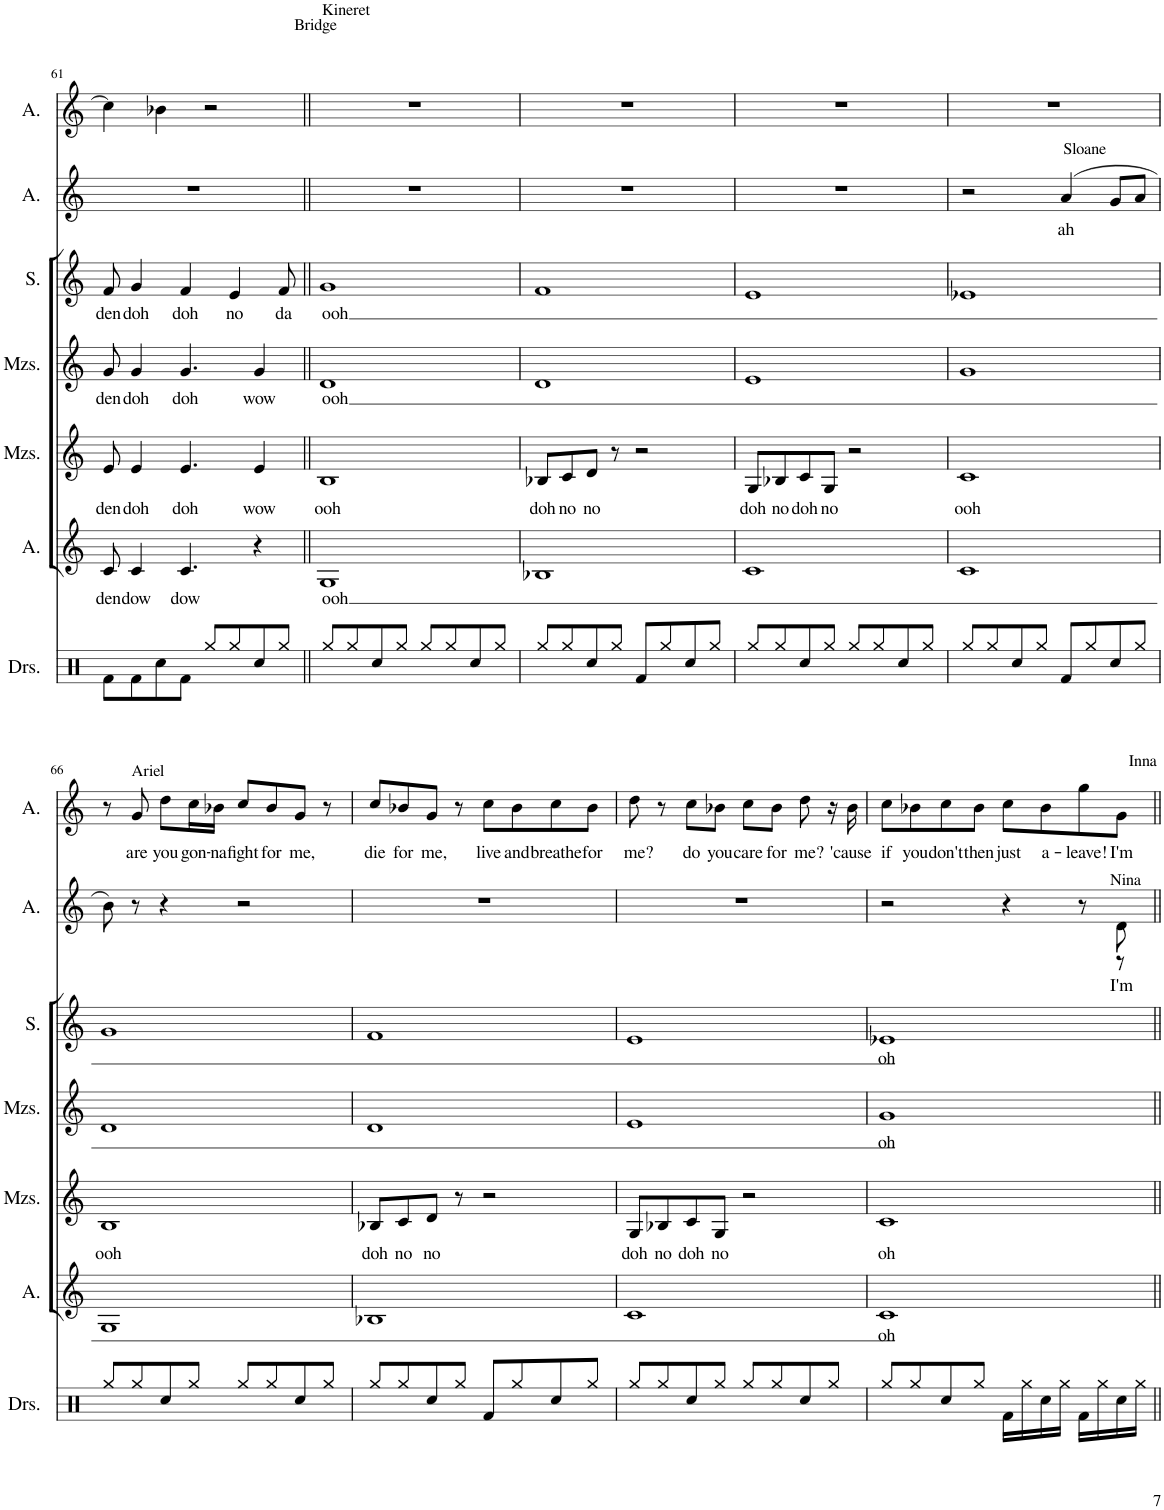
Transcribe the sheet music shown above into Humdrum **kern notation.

**kern	**kern	**text	**kern	**text	**kern	**text	**kern	**text	**kern	**text	**kern	**text
*part7	*part6	*part6	*part5	*part5	*part4	*part4	*part3	*part3	*part2	*part2	*part1	*part1
*staff7	*staff6	*staff6	*staff5	*staff5	*staff4	*staff4	*staff3	*staff3	*staff2	*staff2	*staff1	*staff1
*I"Drumset	*I"Alto	*	*I"Mezzo-soprano	*	*I"Mezzo-soprano	*	*I"Soprano	*	*I"Alto	*	*I"Alto	*
*I'Drs.	*I'A.	*	*I'Mzs.	*	*I'Mzs.	*	*I'S.	*	*I'A.	*	*I'A.	*
!!LO:PB:g=z
*clefX	*clefG2	*	*clefG2	*	*clefG2	*	*clefG2	*	*clefG2	*	*clefG2	*
*k[]	*k[]	*	*k[]	*	*k[]	*	*k[]	*	*k[]	*	*k[]	*
*M4/4	*M4/4	*	*M4/4	*	*M4/4	*	*M4/4	*	*M4/4	*	*M4/4	*
=61	=61	=61	=61	=61	=61	=61	=61	=61	=61	=61	=61	=61
!	!	!LO:LY:b	!	!LO:LY:b	!	!LO:LY:b	!	!LO:LY:b	!	!	!	!
8Rf\L	8c/	den	8e/	den	8g/	den	8f/	den	1r	.	4cc\]	.
!	!	!LO:LY:b	!	!LO:LY:b	!	!LO:LY:b	!	!LO:LY:b	!	!	!	!
8Rf\	4c/	dow	4e/	doh	4g/	doh	4g/	doh	.	.	.	.
8Rcc\	.	.	.	.	.	.	.	.	.	.	4b-X\	.
!	!	!LO:LY:b	!	!LO:LY:b	!	!LO:LY:b	!	!LO:LY:b	!	!	!	!
8Rf\J	4.c/	dow	4.e/	doh	4.g/	doh	4f/	doh	.	.	.	.
8Rgg/L	.	.	.	.	.	.	.	.	.	.	2r	.
!	!	!	!	!	!	!	!	!LO:LY:b	!	!	!	!
8Rgg/	.	.	.	.	.	.	4e/	no	.	.	.	.
!	!	!	!	!LO:LY:b	!	!LO:LY:b	!	!	!	!	!	!
8Rcc/	4r	.	4e/	wow	4g/	wow	.	.	.	.	.	.
!	!	!	!	!	!	!	!	!LO:LY:b	!	!	!	!
8Rgg/J	.	.	.	.	.	.	8f/	da	.	.	.	.
=62||	=62||	=62||	=62||	=62||	=62||	=62||	=62||	=62||	=62||	=62||	=62||	=62||
!	!	!	!	!	!	!	!	!	!	!	!LO:TX:a:t=Bridge	!
!	!	!	!	!	!	!	!	!	!	!	!LO:TX:a:t=Kineret	!
!	!	!LO:LY:b	!	!LO:LY:b	!	!LO:LY:b	!	!LO:LY:b	!	!	!	!
8Rgg/L	1G	ooh	1B	ooh	1d	ooh	1g	ooh	1r	.	1r	.
8Rgg/	.	.	.	.	.	.	.	.	.	.	.	.
8Rcc/	.	.	.	.	.	.	.	.	.	.	.	.
8Rgg/J	.	.	.	.	.	.	.	.	.	.	.	.
8Rgg/L	.	.	.	.	.	.	.	.	.	.	.	.
8Rgg/	.	.	.	.	.	.	.	.	.	.	.	.
8Rcc/	.	.	.	.	.	.	.	.	.	.	.	.
8Rgg/J	.	.	.	.	.	.	.	.	.	.	.	.
=63	=63	=63	=63	=63	=63	=63	=63	=63	=63	=63	=63	=63
!	!	!	!	!LO:LY:b	!	!	!	!	!	!	!	!
8Rgg/L	1B-X	.	8B-X/L	doh	1d	.	1f	.	1r	.	1r	.
!	!	!	!	!LO:LY:b	!	!	!	!	!	!	!	!
8Rgg/	.	.	8c/	no	.	.	.	.	.	.	.	.
!	!	!	!	!LO:LY:b	!	!	!	!	!	!	!	!
8Rcc/	.	.	8d/J	no	.	.	.	.	.	.	.	.
8Rgg/J	.	.	8r	.	.	.	.	.	.	.	.	.
8Rf/L	.	.	2r	.	.	.	.	.	.	.	.	.
8Rgg/	.	.	.	.	.	.	.	.	.	.	.	.
8Rcc/	.	.	.	.	.	.	.	.	.	.	.	.
8Rgg/J	.	.	.	.	.	.	.	.	.	.	.	.
=64	=64	=64	=64	=64	=64	=64	=64	=64	=64	=64	=64	=64
!	!	!	!	!LO:LY:b	!	!	!	!	!	!	!	!
8Rgg/L	1c	.	8G/L	doh	1e	.	1e	.	1r	.	1r	.
!	!	!	!	!LO:LY:b	!	!	!	!	!	!	!	!
8Rgg/	.	.	8B-X/	no	.	.	.	.	.	.	.	.
!	!	!	!	!LO:LY:b	!	!	!	!	!	!	!	!
8Rcc/	.	.	8c/	doh	.	.	.	.	.	.	.	.
!	!	!	!	!LO:LY:b	!	!	!	!	!	!	!	!
8Rgg/J	.	.	8G/J	no	.	.	.	.	.	.	.	.
8Rgg/L	.	.	2r	.	.	.	.	.	.	.	.	.
8Rgg/	.	.	.	.	.	.	.	.	.	.	.	.
8Rcc/	.	.	.	.	.	.	.	.	.	.	.	.
8Rgg/J	.	.	.	.	.	.	.	.	.	.	.	.
=65	=65	=65	=65	=65	=65	=65	=65	=65	=65	=65	=65	=65
!	!	!	!	!LO:LY:b	!	!	!	!	!	!	!	!
*	*	*	*	*	*	*	*	*	*	*	*^	*
8Rgg/L	1c	.	1c	ooh	1g	.	1e-X	.	2r	.	1r	2ryy	.
8Rgg/	.	.	.	.	.	.	.	.	.	.	.	.	.
8Rcc/	.	.	.	.	.	.	.	.	.	.	.	.	.
8Rgg/J	.	.	.	.	.	.	.	.	.	.	.	.	.
!	!	!	!	!	!	!	!	!	!	!	!	!LO:TX:b:t=Sloane	!
!	!	!	!	!	!	!	!	!	!	!LO:LY:b	!	!	!
8Rf/L	.	.	.	.	.	.	.	.	(4a/	ah	.	2ryy	.
8Rgg/	.	.	.	.	.	.	.	.	.	.	.	.	.
8Rcc/	.	.	.	.	.	.	.	.	8g/L	.	.	.	.
8Rgg/J	.	.	.	.	.	.	.	.	8a/J	.	.	.	.
!!LO:LB:g=z
=66	=66	=66	=66	=66	=66	=66	=66	=66	=66	=66	=66	=66	=66
!	!	!	!	!LO:LY:b	!	!	!	!	!	!	!	!	!
*	*	*	*	*	*	*	*	*	*	*	*v	*v	*
8Rgg/L	1G	.	1B	ooh	1d	.	1g	.	8b\)	.	8r	.
!	!	!	!	!	!	!	!	!	!	!	!LO:TX:a:t=Ariel	!
!	!	!	!	!	!	!	!	!	!	!	!	!LO:LY:b
8Rgg/	.	.	.	.	.	.	.	.	8r	.	8g/	are
!	!	!	!	!	!	!	!	!	!	!	!	!LO:LY:b
8Rcc/	.	.	.	.	.	.	.	.	4r	.	8dd\L	you
!	!	!	!	!	!	!	!	!	!	!	!	!LO:LY:b
8Rgg/J	.	.	.	.	.	.	.	.	.	.	16cc\L	gon-
!	!	!	!	!	!	!	!	!	!	!	!	!LO:LY:b
.	.	.	.	.	.	.	.	.	.	.	16b-X\JJ	-na
!	!	!	!	!	!	!	!	!	!	!	!	!LO:LY:b
8Rgg/L	.	.	.	.	.	.	.	.	2r	.	8cc/L	fight
!	!	!	!	!	!	!	!	!	!	!	!	!LO:LY:b
8Rgg/	.	.	.	.	.	.	.	.	.	.	8b-/	for
!	!	!	!	!	!	!	!	!	!	!	!	!LO:LY:b
8Rcc/	.	.	.	.	.	.	.	.	.	.	8g/J	me,
8Rgg/J	.	.	.	.	.	.	.	.	.	.	8r	.
=67	=67	=67	=67	=67	=67	=67	=67	=67	=67	=67	=67	=67
!	!	!	!	!LO:LY:b	!	!	!	!	!	!	!	!LO:LY:b
8Rgg/L	1B-X	.	8B-X/L	doh	1d	.	1f	.	1r	.	8cc/L	die
!	!	!	!	!LO:LY:b	!	!	!	!	!	!	!	!LO:LY:b
8Rgg/	.	.	8c/	no	.	.	.	.	.	.	8b-X/	for
!	!	!	!	!LO:LY:b	!	!	!	!	!	!	!	!LO:LY:b
8Rcc/	.	.	8d/J	no	.	.	.	.	.	.	8g/J	me,
8Rgg/J	.	.	8r	.	.	.	.	.	.	.	8r	.
!	!	!	!	!	!	!	!	!	!	!	!	!LO:LY:b
8Rf/L	.	.	2r	.	.	.	.	.	.	.	8cc\L	live
!	!	!	!	!	!	!	!	!	!	!	!	!LO:LY:b
8Rgg/	.	.	.	.	.	.	.	.	.	.	8b-\	and
!	!	!	!	!	!	!	!	!	!	!	!	!LO:LY:b
8Rcc/	.	.	.	.	.	.	.	.	.	.	8cc\	breathe
!	!	!	!	!	!	!	!	!	!	!	!	!LO:LY:b
8Rgg/J	.	.	.	.	.	.	.	.	.	.	8b-\J	for
=68	=68	=68	=68	=68	=68	=68	=68	=68	=68	=68	=68	=68
!	!	!	!	!LO:LY:b	!	!	!	!	!	!	!	!LO:LY:b
8Rgg/L	1c	.	8G/L	doh	1e	.	1e	.	1r	.	8dd\	me?
!	!	!	!	!LO:LY:b	!	!	!	!	!	!	!	!
8Rgg/	.	.	8B-X/	no	.	.	.	.	.	.	8r	.
!	!	!	!	!LO:LY:b	!	!	!	!	!	!	!	!LO:LY:b
8Rcc/	.	.	8c/	doh	.	.	.	.	.	.	8cc\L	do
!	!	!	!	!LO:LY:b	!	!	!	!	!	!	!	!LO:LY:b
8Rgg/J	.	.	8G/J	no	.	.	.	.	.	.	8b-X\J	you
!	!	!	!	!	!	!	!	!	!	!	!	!LO:LY:b
8Rgg/L	.	.	2r	.	.	.	.	.	.	.	8cc\L	care
!	!	!	!	!	!	!	!	!	!	!	!	!LO:LY:b
8Rgg/	.	.	.	.	.	.	.	.	.	.	8b-\J	for
!	!	!	!	!	!	!	!	!	!	!	!	!LO:LY:b
8Rcc/	.	.	.	.	.	.	.	.	.	.	8dd\	me?
8Rgg/J	.	.	.	.	.	.	.	.	.	.	16r	.
!	!	!	!	!	!	!	!	!	!	!	!	!LO:LY:b
.	.	.	.	.	.	.	.	.	.	.	16b-\	'cause
=69	=69	=69	=69	=69	=69	=69	=69	=69	=69	=69	=69	=69
!	!	!LO:LY:b	!	!LO:LY:b	!	!LO:LY:b	!	!LO:LY:b	!	!	!	!LO:LY:b
*	*	*	*	*	*	*	*	*	*^	*	*	*
8Rgg/L	1c	oh	1c	oh	1g	oh	1e-X	oh	2r	2..ryy	.	8cc\L	if
!	!	!	!	!	!	!	!	!	!	!	!	!	!LO:LY:b
8Rgg/	.	.	.	.	.	.	.	.	.	.	.	8b-X\	you
!	!	!	!	!	!	!	!	!	!	!	!	!	!LO:LY:b
8Rcc/	.	.	.	.	.	.	.	.	.	.	.	8cc\	don't
!	!	!	!	!	!	!	!	!	!	!	!	!	!LO:LY:b
8Rgg/J	.	.	.	.	.	.	.	.	.	.	.	8b-\J	then
!	!	!	!	!	!	!	!	!	!	!	!	!	!LO:LY:b
16Rf\LL	.	.	.	.	.	.	.	.	4r	.	.	8cc\L	just
16Rgg\	.	.	.	.	.	.	.	.	.	.	.	.	.
!	!	!	!	!	!	!	!	!	!	!	!	!	!LO:LY:b
16Rcc\	.	.	.	.	.	.	.	.	.	.	.	8b-\	a-
16Rgg\JJ	.	.	.	.	.	.	.	.	.	.	.	.	.
!	!	!	!	!	!	!	!	!	!	!	!	!	!LO:LY:b
16Rf\LL	.	.	.	.	.	.	.	.	8r	.	.	8gg\	-leave!
16Rgg\	.	.	.	.	.	.	.	.	.	.	.	.	.
!	!	!	!	!	!	!	!	!	!	!	!	!LO:TX:a:t=Inna	!
!	!	!	!	!	!	!	!	!	!	!	!	!LO:TX:b:t=Nina	!
!	!	!	!	!	!	!	!	!	!	!	!LO:LY:b	!	!LO:LY:b
16Rcc\	.	.	.	.	.	.	.	.	8d\	8r	I'm	8g\J	I'm
16Rgg\JJ	.	.	.	.	.	.	.	.	.	.	.	.	.
*	*	*	*	*	*	*	*	*	*v	*v	*	*	*
=||	=||	=||	=||	=||	=||	=||	=||	=||	=||	=||	=||	=||
*-	*-	*-	*-	*-	*-	*-	*-	*-	*-	*-	*-	*-
